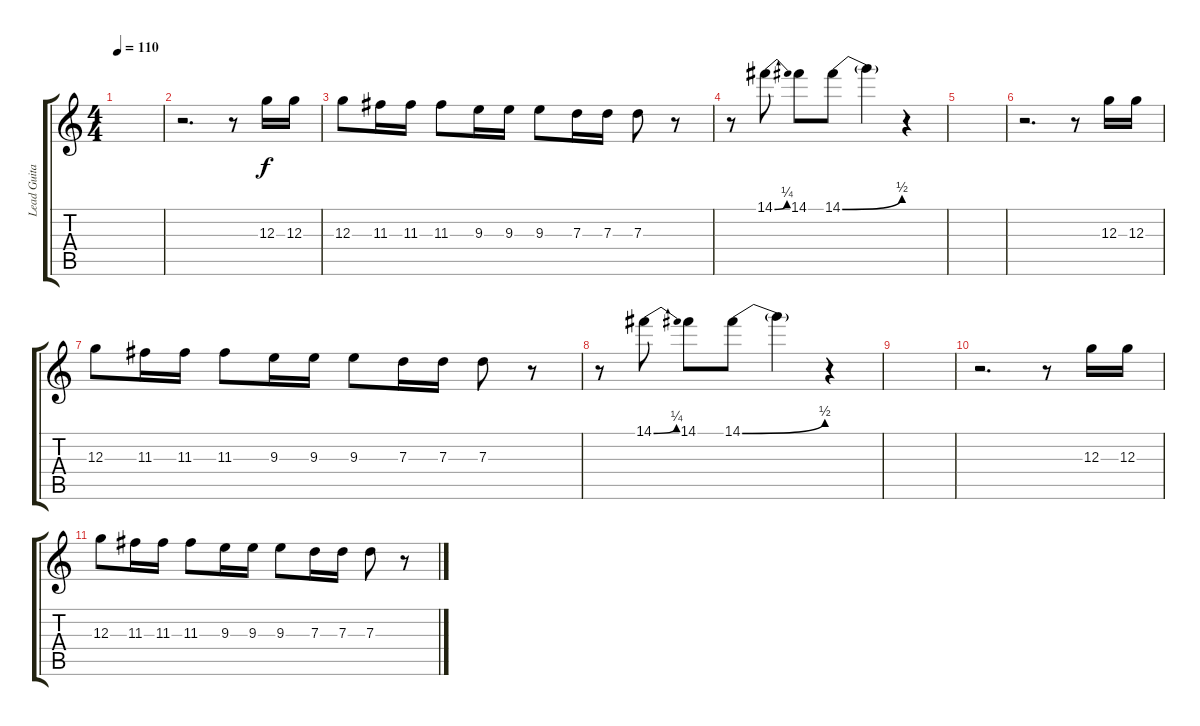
\track ("Lead Guitar" "Lead Guita") {instrument distortionguitar}
\staff {score tabs}
\tuning (E4 B3 G3 D3 A2 E2) {hide}
\ts (4 4)
\tempo 110
\clef g2
\ks c
|
r.2{d} r.8 12.3.16 12.3.16 |
12.3.8 11.3.16 11.3.16 11.3.8 9.3.16 9.3.16 9.3.8 7.3.16 7.3.16 7.3.8 r.8 |
r.8 14.1{be (bend 0 0 60 1)}.8 14.1.8 14.1{be (bend 0 0 60 2)}.8 14.1{t}.4 r.4 |
|
r.2{d} r.8 12.3.16 12.3.16 |
12.3.8 11.3.16 11.3.16 11.3.8 9.3.16 9.3.16 9.3.8 7.3.16 7.3.16 7.3.8 r.8 |
r.8 14.1{be (bend 0 0 60 1)}.8 14.1.8 14.1{be (bend 0 0 60 2)}.8 14.1{t}.4 r.4 |
|
r.2{d} r.8 12.3.16 12.3.16 |
12.3.8 11.3.16 11.3.16 11.3.8 9.3.16 9.3.16 9.3.8 7.3.16 7.3.16 7.3.8 r.8
